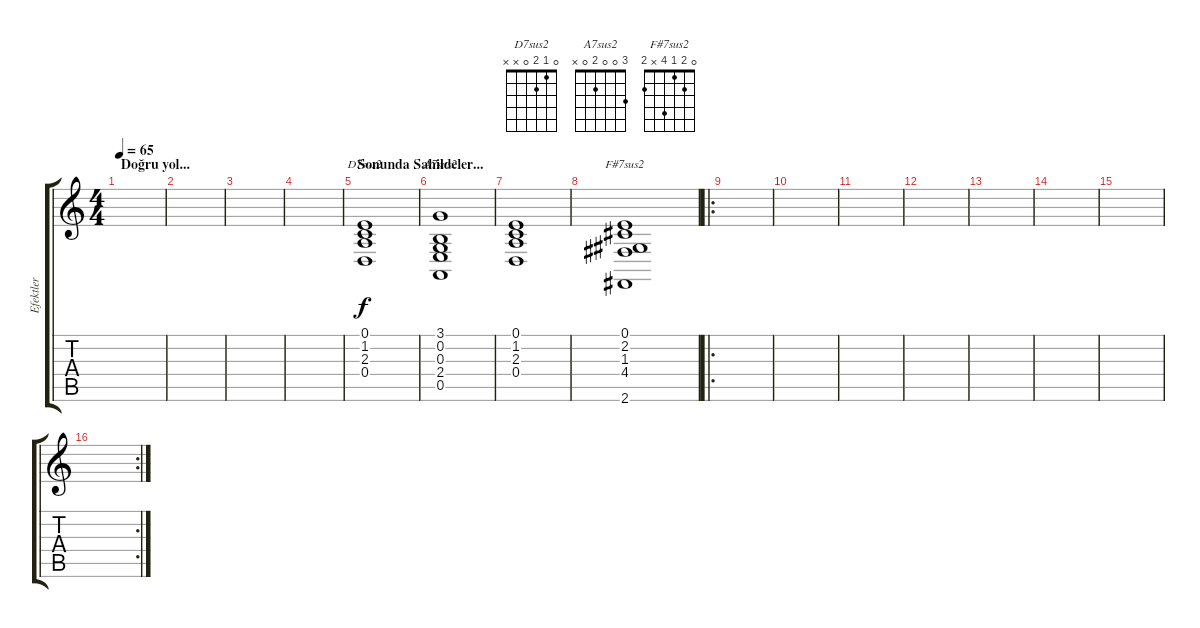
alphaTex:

\track ("Efektler" "Efektler") {instrument seashore}
\staff {score tabs}
\tuning (E4 B3 G3 D3 A2 E2) {hide}
\chord ("D7sus2" 0 1 2 0 x x)
\chord ("A7sus2" 3 0 0 2 0 x)
\chord ("F#7sus2" 0 2 1 4 x 2)
\ts (4 4)
\section ("" "Doğru yol...")
\tempo 65
\clef g2
\ks c
|
|
|
|
\section ("" "Sonunda Sahildeler...")
(0.1 1.2 2.3 0.4).1{ch "D7sus2"} |
(3.1 0.2 0.3 2.4 0.5).1{ch "A7sus2"} |
(0.1 1.2 2.3 0.4).1 |
(0.1 2.2 1.3 4.4 2.6).1{ch "F#7sus2"} |
\ro
|
|
|
|
|
|
|
\rc 2
